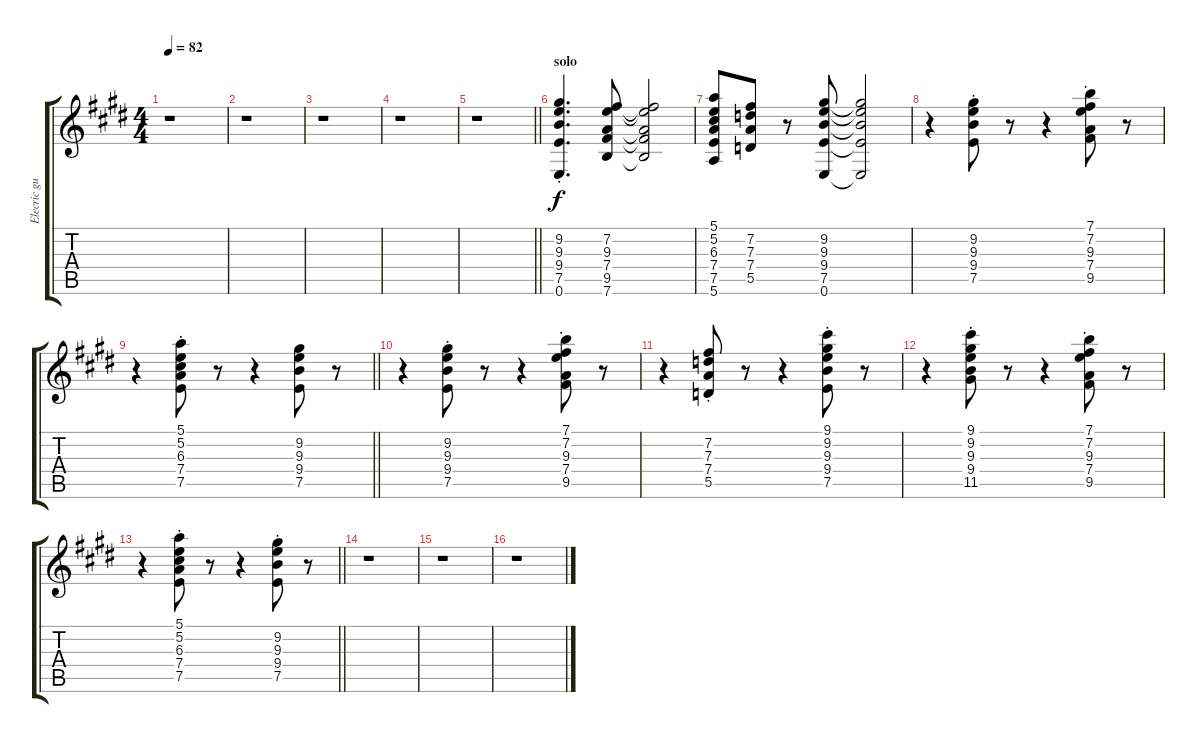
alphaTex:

\track ("Elecric guitar 3" "Elecric gu") {instrument electricguitarclean}
\staff {score tabs}
\tuning (E4 B3 G3 D3 A2 E2) {hide}
\ts (4 4)
\tempo 82
\clef g2
\ks e
r.1{dy f} |
r.1 |
r.1 |
r.1 |
\barLineRight lightlight
r.1 |
\section ("" "solo")
(9.2{st} 9.3 9.4 7.5 0.6).4{d} (7.2 9.3 7.4 9.5 7.6).8 (7.2{t} 9.3{t} 7.4{t} 9.5{t} 7.6{t}).2 |
(5.1 5.2 6.3 7.4 7.5 5.6).8 (7.2 7.3 7.4 5.5).8 r.8 (9.2 9.3 9.4 7.5 0.6).8 (9.2{t} 9.3{t} 9.4{t} 7.5{t} 0.6{t}).2 |
r.4 (9.2 9.3 9.4 7.5{st}).8 r.8 r.4 (7.1{st} 7.2 9.3 7.4 9.5).8 r.8 |
\barLineRight lightlight
r.4 (5.1 5.2 6.3 7.4 7.5{st}).8 r.8 r.4 (9.2 9.3 9.4 7.5).8 r.8 |
r.4 (9.2 9.3 9.4 7.5{st}).8 r.8 r.4 (7.1{st} 7.2 9.3 7.4 9.5).8 r.8 |
r.4 (7.2 7.3 7.4 5.5{st}).8 r.8 r.4 (9.1{st} 9.2 9.3 9.4 7.5).8 r.8 |
r.4 (9.1 9.2 9.3 9.4 11.5{st}).8 r.8 r.4 (7.1{st} 7.2 9.3 7.4 9.5).8 r.8 |
\barLineRight lightlight
r.4 (5.1 5.2 6.3 7.4 7.5{st}).8 r.8 r.4 (9.2{st} 9.3 9.4 7.5).8 r.8 |
r.1 |
r.1 |
r.1
